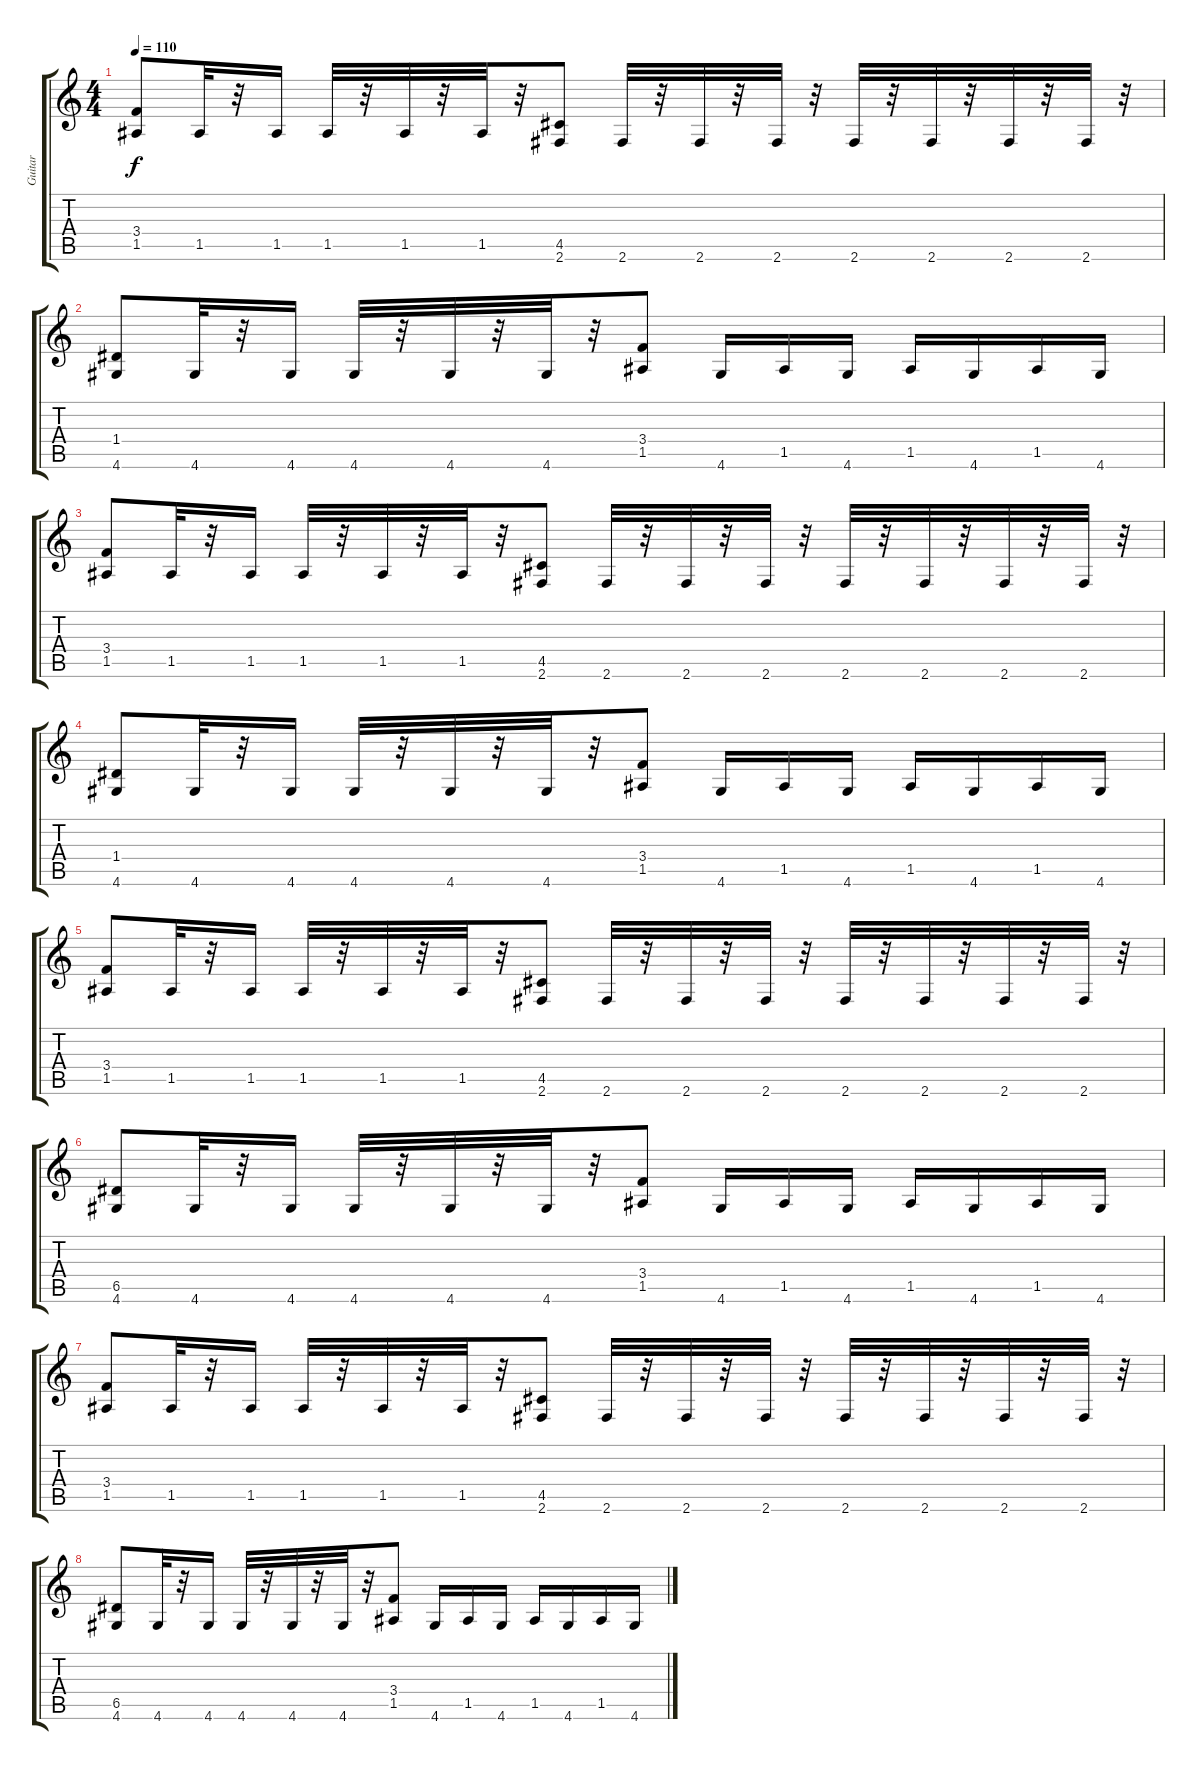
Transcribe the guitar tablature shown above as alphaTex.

\track ("Guitar" "Guitar") {instrument distortionguitar}
\staff {score tabs}
\tuning (E4 B3 G3 D3 A2 E2) {hide}
\ts (4 4)
\tempo 110
\clef g2
\ks c
(3.4 1.5).8{dy f} 1.5.32 r.32 1.5.16 1.5.32 r.32 1.5.32 r.32 1.5.32 r.32 (4.5 2.6).8 2.6.32 r.32 2.6.32 r.32 2.6.32 r.32 2.6.32 r.32 2.6.32 r.32 2.6.32 r.32 2.6.32 r.32 |
(1.4 4.6).8 4.6.32 r.32 4.6.16 4.6.32 r.32 4.6.32 r.32 4.6.32 r.32 (3.4 1.5).8 4.6.16 1.5.16 4.6.16 1.5.16 4.6.16 1.5.16 4.6.16 |
(3.4 1.5).8 1.5.32 r.32 1.5.16 1.5.32 r.32 1.5.32 r.32 1.5.32 r.32 (4.5 2.6).8 2.6.32 r.32 2.6.32 r.32 2.6.32 r.32 2.6.32 r.32 2.6.32 r.32 2.6.32 r.32 2.6.32 r.32 |
(1.4 4.6).8 4.6.32 r.32 4.6.16 4.6.32 r.32 4.6.32 r.32 4.6.32 r.32 (3.4 1.5).8 4.6.16 1.5.16 4.6.16 1.5.16 4.6.16 1.5.16 4.6.16 |
(3.4 1.5).8 1.5.32 r.32 1.5.16 1.5.32 r.32 1.5.32 r.32 1.5.32 r.32 (4.5 2.6).8 2.6.32 r.32 2.6.32 r.32 2.6.32 r.32 2.6.32 r.32 2.6.32 r.32 2.6.32 r.32 2.6.32 r.32 |
(6.5 4.6).8 4.6.32 r.32 4.6.16 4.6.32 r.32 4.6.32 r.32 4.6.32 r.32 (3.4 1.5).8 4.6.16 1.5.16 4.6.16 1.5.16 4.6.16 1.5.16 4.6.16 |
(3.4 1.5).8 1.5.32 r.32 1.5.16 1.5.32 r.32 1.5.32 r.32 1.5.32 r.32 (4.5 2.6).8 2.6.32 r.32 2.6.32 r.32 2.6.32 r.32 2.6.32 r.32 2.6.32 r.32 2.6.32 r.32 2.6.32 r.32 |
(6.5 4.6).8 4.6.32 r.32 4.6.16 4.6.32 r.32 4.6.32 r.32 4.6.32 r.32 (3.4 1.5).8 4.6.16 1.5.16 4.6.16 1.5.16 4.6.16 1.5.16 4.6.16
